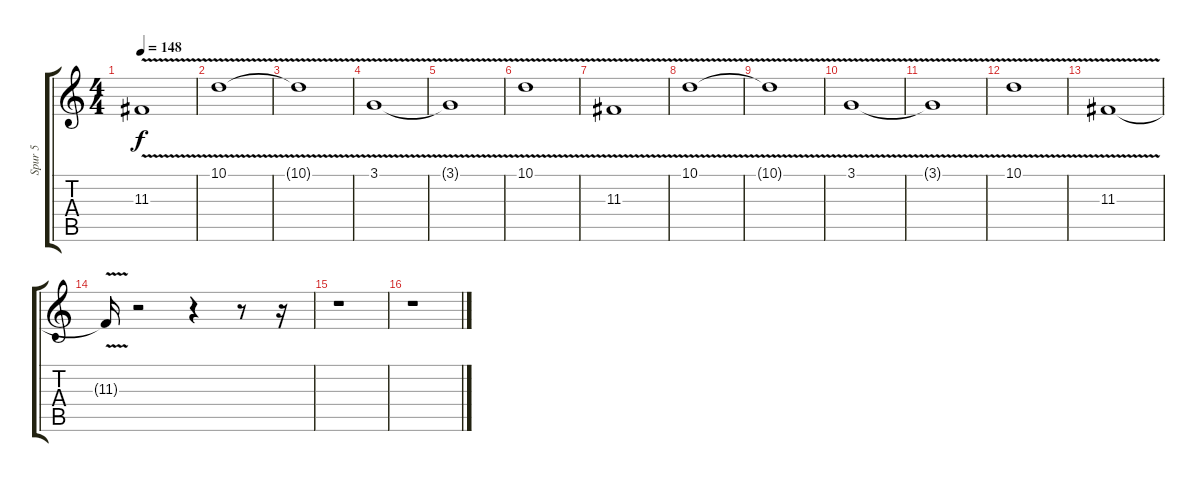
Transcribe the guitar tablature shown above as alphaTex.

\track ("Spur 5" "Spur 5") {instrument lead2sawtooth}
\staff {score tabs}
\tuning (E4 B3 G3 D3 A2 E2) {hide}
\ts (4 4)
\tempo 148
\clef g2
\ks c
11.3{v}.1{dy f} |
10.1{v}.1 |
10.1{t}.1 |
3.1{v}.1 |
3.1{t}.1 |
10.1{v}.1 |
11.3{v}.1 |
10.1{v}.1 |
10.1{t}.1 |
3.1{v}.1 |
3.1{t}.1 |
10.1{v}.1 |
11.3{v}.1 |
11.3{t}.16 r.2 r.4 r.8 r.16 |
r.1 |
r.1
